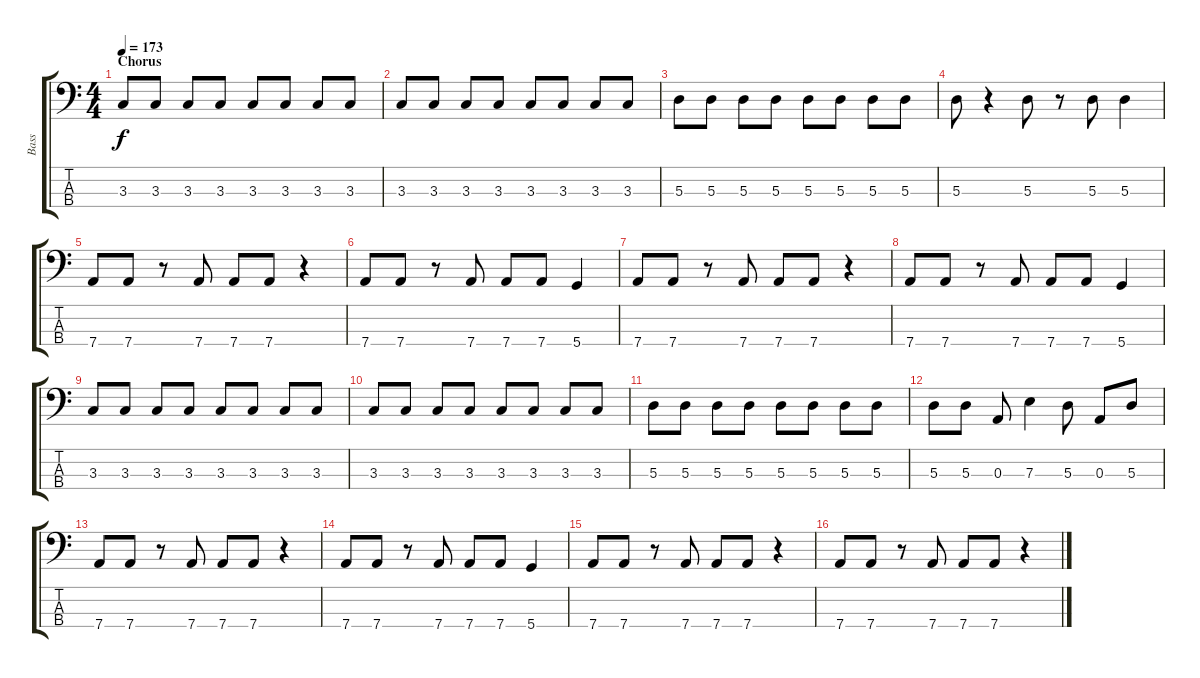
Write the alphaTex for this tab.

\track ("Bass" "Bass") {instrument electricbassfinger}
\staff {score tabs}
\tuning (G2 D2 A1 D1) {hide}
\ts (4 4)
\section ("" "Chorus")
\tempo 173
\clef f4
\ks c
3.3.8{dy f} 3.3.8 3.3.8 3.3.8 3.3.8 3.3.8 3.3.8 3.3.8 |
3.3.8 3.3.8 3.3.8 3.3.8 3.3.8 3.3.8 3.3.8 3.3.8 |
5.3.8 5.3.8 5.3.8 5.3.8 5.3.8 5.3.8 5.3.8 5.3.8 |
5.3.8 r.4 5.3.8 r.8 5.3.8 5.3.4 |
7.4.8 7.4.8 r.8 7.4.8 7.4.8 7.4.8 r.4 |
7.4.8 7.4.8 r.8 7.4.8 7.4.8 7.4.8 5.4.4 |
7.4.8 7.4.8 r.8 7.4.8 7.4.8 7.4.8 r.4 |
7.4.8 7.4.8 r.8 7.4.8 7.4.8 7.4.8 5.4.4 |
3.3.8 3.3.8 3.3.8 3.3.8 3.3.8 3.3.8 3.3.8 3.3.8 |
3.3.8 3.3.8 3.3.8 3.3.8 3.3.8 3.3.8 3.3.8 3.3.8 |
5.3.8 5.3.8 5.3.8 5.3.8 5.3.8 5.3.8 5.3.8 5.3.8 |
5.3.8 5.3.8 0.3.8 7.3.4 5.3.8 0.3.8 5.3.8 |
7.4.8 7.4.8 r.8 7.4.8 7.4.8 7.4.8 r.4 |
7.4.8 7.4.8 r.8 7.4.8 7.4.8 7.4.8 5.4.4 |
7.4.8 7.4.8 r.8 7.4.8 7.4.8 7.4.8 r.4 |
7.4.8 7.4.8 r.8 7.4.8 7.4.8 7.4.8 r.4
